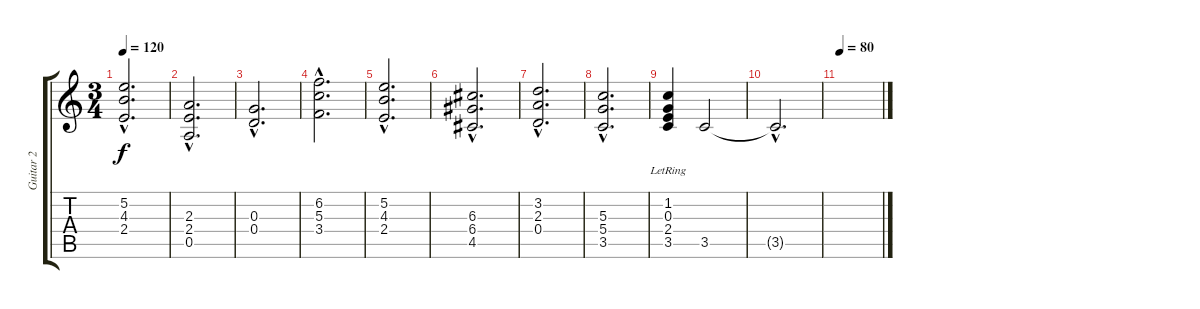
\track ("Guitar 2" "Guitar 2") {instrument distortionguitar}
\staff {score tabs}
\tuning (E4 B3 G3 D3 A2 E2) {hide}
\ts (3 4)
\tempo 120
\clef g2
\ks c
(5.2{hac} 4.3{hac} 2.4{hac}).2{d dy f} |
(2.3{hac} 2.4{hac} 0.5{hac}).2{d} |
(0.3{hac} 0.4{hac}).2{d} |
(6.2{hac} 5.3{hac} 3.4{hac}).2{d} |
(5.2{hac} 4.3{hac} 2.4{hac}).2{d} |
(6.3{hac} 6.4{hac} 4.5{hac}).2{d} |
(3.2{hac} 2.3{hac} 0.4{hac}).2{d} |
(5.3{hac} 5.4{hac} 3.5{hac}).2{d} |
(1.2{lr} 0.3{lr} 2.4{lr} 3.5{lr}).4 3.5.2{volume 0} |
3.5{hac t}.2{d} |
\tempo 80
